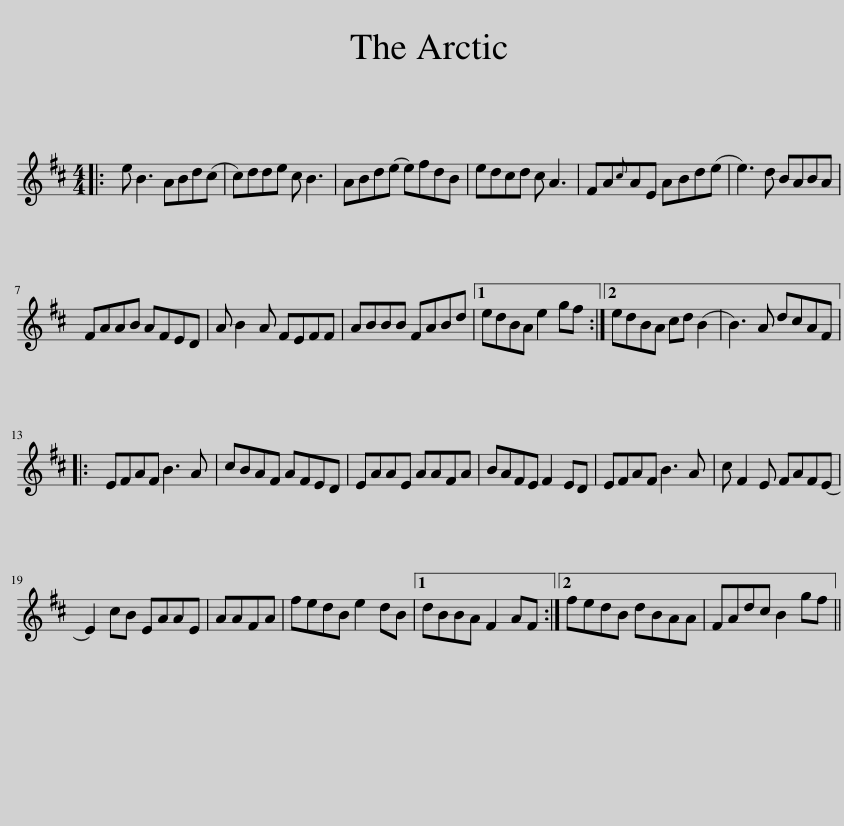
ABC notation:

X:1
L:1/8
M:4/4
I:linebreak $
K:D
V:1 treble
V:1
|: e B3 ABd(c | c)dde c B3 | ABd(e e)fdB | edcd c A3 | FA{c}AE ABd(e | %5
 e3) d BABA |$ FAAB AFED | A B2 A FEFF | ABBB FABd |1 edBA e2 gf :|2 %10
 edBA cd (B2 | B3) A dcAF |:$ EFAF B3 A | cBAF AFED | EAAE AAFA | %15
 BAFE F2 ED | EFAF B3 A | c F2 E FAF(E |$ E2) cB EAAE | AAFA | %20
 fedB e2 dB |1 dBBA F2 AF :|2 fedB dBAA | FAdc B2 gf || %24
